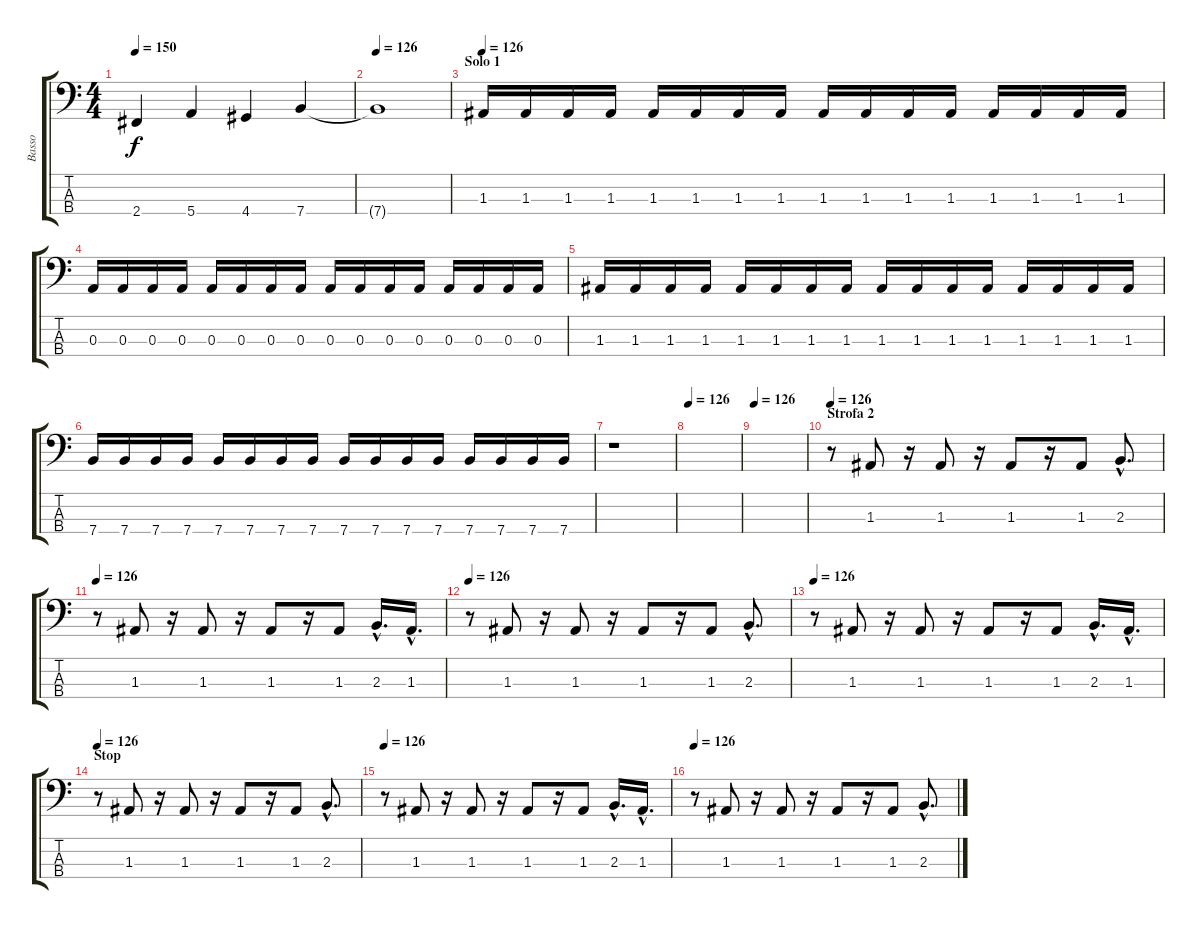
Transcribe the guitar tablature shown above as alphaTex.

\track ("Basso" "Basso") {instrument electricbasspick}
\staff {score tabs}
\tuning (G2 D2 A1 E1) {hide}
\ts (4 4)
\tempo 150
\clef f4
\ks c
2.4.4{dy f} 5.4.4 4.4.4 7.4.4 |
\tempo 126
7.4{t}.1 |
\section ("" "Solo 1")
\tempo 126
1.3.16 1.3.16 1.3.16 1.3.16 1.3.16 1.3.16 1.3.16 1.3.16 1.3.16 1.3.16 1.3.16 1.3.16 1.3.16 1.3.16 1.3.16 1.3.16 |
0.3.16 0.3.16 0.3.16 0.3.16 0.3.16 0.3.16 0.3.16 0.3.16 0.3.16 0.3.16 0.3.16 0.3.16 0.3.16 0.3.16 0.3.16 0.3.16 |
1.3.16 1.3.16 1.3.16 1.3.16 1.3.16 1.3.16 1.3.16 1.3.16 1.3.16 1.3.16 1.3.16 1.3.16 1.3.16 1.3.16 1.3.16 1.3.16 |
7.4.16 7.4.16 7.4.16 7.4.16 7.4.16 7.4.16 7.4.16 7.4.16 7.4.16 7.4.16 7.4.16 7.4.16 7.4.16 7.4.16 7.4.16 7.4.16 |
r.1 |
\tempo 126
|
\tempo 126
|
\section ("" "Strofa 2")
\tempo 126
r.8 1.3.8 r.16 1.3.8 r.16 1.3.8 r.16 1.3.8 2.3{hac}.8{d} |
\tempo 126
r.8 1.3.8 r.16 1.3.8 r.16 1.3.8 r.16 1.3.8 2.3{hac}.16{d} 1.3{hac}.16{d} |
\tempo 126
r.8 1.3.8 r.16 1.3.8 r.16 1.3.8 r.16 1.3.8 2.3{hac}.8{d} |
\tempo 126
r.8 1.3.8 r.16 1.3.8 r.16 1.3.8 r.16 1.3.8 2.3{hac}.16{d} 1.3{hac}.16{d} |
\section ("" "Stop")
\tempo 126
r.8 1.3.8 r.16 1.3.8 r.16 1.3.8 r.16 1.3.8 2.3{hac}.8{d} |
\tempo 126
r.8 1.3.8 r.16 1.3.8 r.16 1.3.8 r.16 1.3.8 2.3{hac}.16{d} 1.3{hac}.16{d} |
\tempo 126
r.8 1.3.8 r.16 1.3.8 r.16 1.3.8 r.16 1.3.8 2.3{hac}.8{d}
